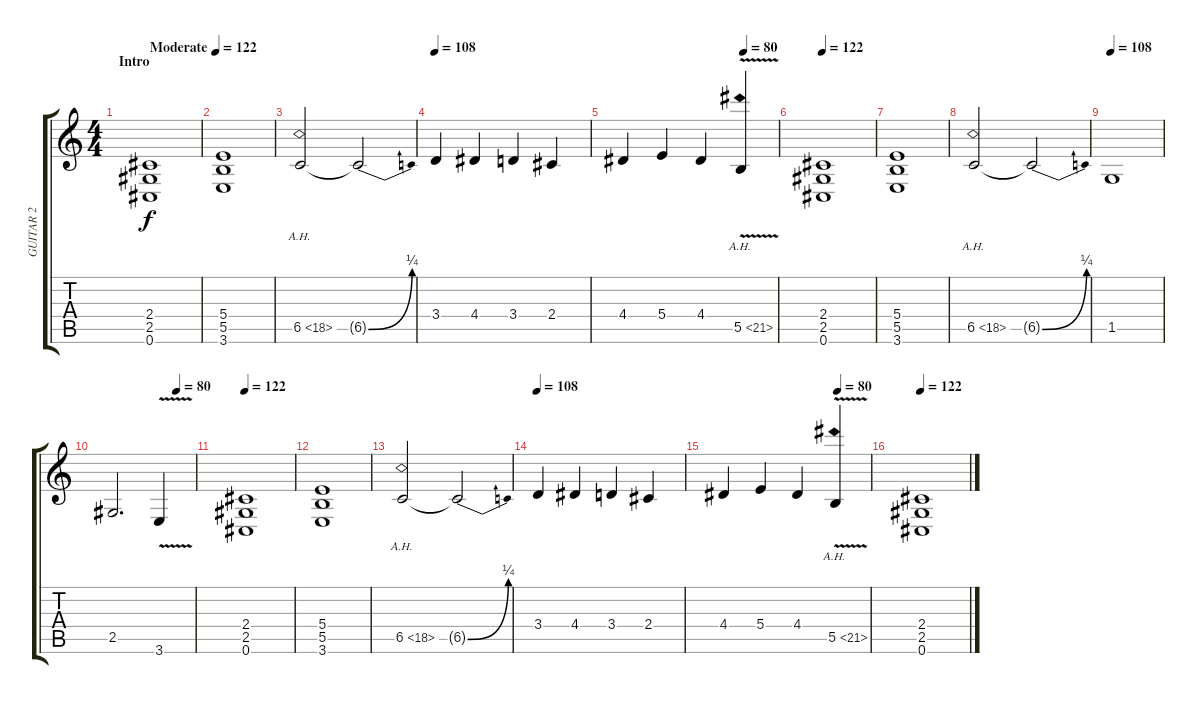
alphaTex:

\track ("GUITAR 2" "GUITAR 2") {instrument overdrivenguitar}
\staff {score tabs}
\tuning (Db4 Ab3 E3 B2 Gb2 Db2) {hide}
\ts (4 4)
\section ("" "Intro")
\tempo (122 "Moderate")
\clef g2
\ks c
(2.4 2.5 0.6).1{dy f instrument overdrivenguitar} |
(5.4 5.5 3.6).1 |
6.5{ah 12}.2 6.5{be (bend 0 0 60 1) t}.2 |
\tempo 108
3.4.4 4.4.4 3.4.4 2.4.4 |
\tempo (80 0.78125)
4.4.4 5.4.4 4.4.4 5.5{ah 16 v}.4 |
\tempo 122
(2.4 2.5 0.6).1 |
(5.4 5.5 3.6).1 |
6.5{ah 12}.2 6.5{be (bend 0 0 60 1) t}.2 |
\tempo 108
1.5.1 |
\tempo (80 0.78125)
2.5.2{d} 3.6{v}.4 |
\tempo 122
(2.4 2.5 0.6).1 |
(5.4 5.5 3.6).1 |
6.5{ah 12}.2 6.5{be (bend 0 0 60 1) t}.2 |
\tempo 108
3.4.4 4.4.4 3.4.4 2.4.4 |
\tempo (80 0.78125)
4.4.4 5.4.4 4.4.4 5.5{ah 16 v}.4 |
\tempo 122
(2.4 2.5 0.6).1
